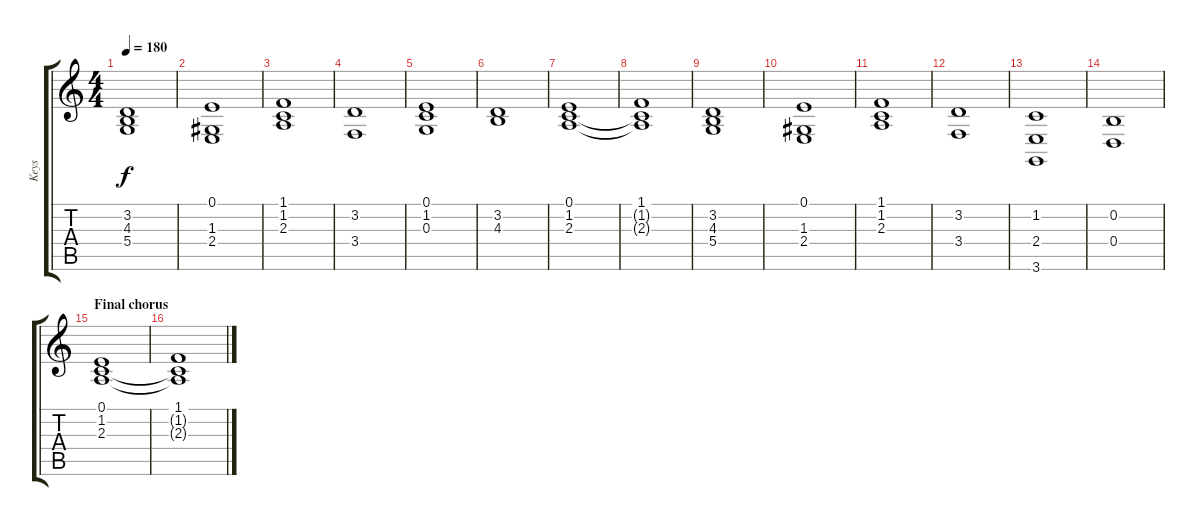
\track ("Keys" "Keys") {instrument choiraahs}
\staff {score tabs}
\tuning (E4 B3 G3 D3 A2 E2) {hide}
\ts (4 4)
\tempo 180
\clef g2
\ks c
(3.2 4.3 5.4).1{dy f} |
(0.1 1.3 2.4).1 |
(1.1 1.2 2.3).1 |
(3.2 3.4).1 |
(0.1 1.2 0.3).1 |
(3.2 4.3).1 |
(0.1 1.2 2.3).1 |
(1.1 1.2{t} 2.3{t}).1 |
(3.2 4.3 5.4).1 |
(0.1 1.3 2.4).1 |
(1.1 1.2 2.3).1 |
(3.2 3.4).1 |
(1.2 2.4 3.6).1 |
(0.2 0.4).1 |
\section ("" "Final chorus")
(0.1 1.2 2.3).1 |
(1.1 1.2{t} 2.3{t}).1
